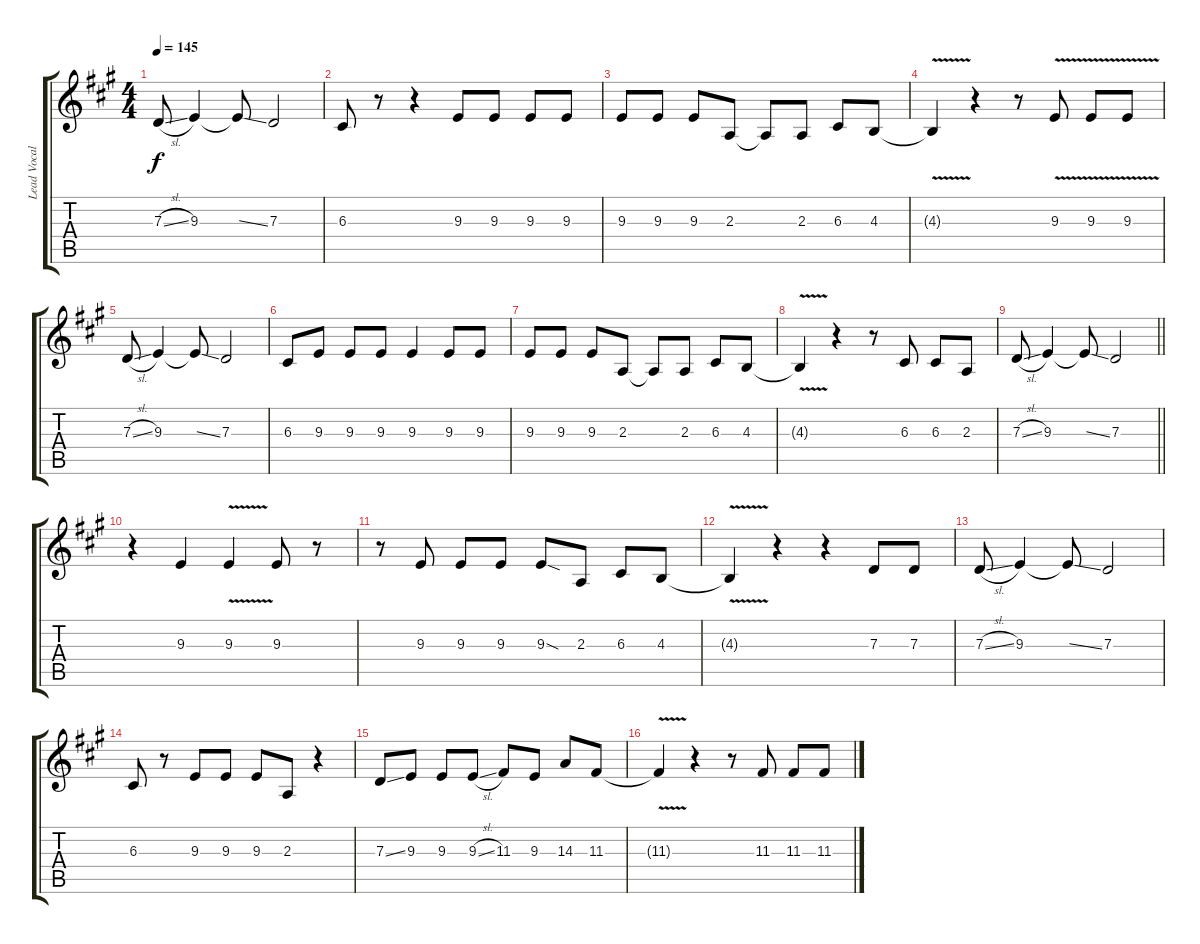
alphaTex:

\track ("Lead Vocals" "Lead Vocal") {instrument trombone}
\staff {score tabs}
\tuning (E4 B3 G3 D3 A2 E2) {hide}
\ts (4 4)
\tempo 145
\clef g2
\ks a
7.3{sl}.8{dy f} 9.3.4 9.3{ss t}.8 7.3.2 |
6.3.8 r.8 r.4 9.3.8 9.3.8 9.3.8 9.3.8 |
9.3.8 9.3.8 9.3.8 2.3.8 2.3{t}.8 2.3.8 6.3.8 4.3.8 |
4.3{v t}.4 r.4 r.8 9.3{v}.8 9.3{v}.8 9.3{v}.8 |
7.3{sl}.8 9.3.4 9.3{ss t}.8 7.3.2 |
6.3.8 9.3.8 9.3.8 9.3.8 9.3.4 9.3.8 9.3.8 |
9.3.8 9.3.8 9.3.8 2.3.8 2.3{t}.8 2.3.8 6.3.8 4.3.8 |
4.3{v t}.4 r.4 r.8 6.3.8 6.3.8 2.3.8 |
\barLineRight lightlight
7.3{sl}.8 9.3.4 9.3{ss t}.8 7.3.2 |
r.4 9.3.4 9.3{v}.4 9.3.8 r.8 |
r.8 9.3.8 9.3.8 9.3.8 9.3{sod}.8 2.3.8 6.3.8 4.3.8 |
4.3{v t}.4 r.4 r.4 7.3.8 7.3.8 |
7.3{sl}.8 9.3.4 9.3{ss t}.8 7.3.2 |
6.3.8 r.8 9.3.8 9.3.8 9.3.8 2.3.8 r.4 |
7.3{ss}.8 9.3.8 9.3.8 9.3{sl}.8 11.3.8 9.3.8 14.3.8 11.3.8 |
11.3{v t}.4 r.4 r.8 11.3.8 11.3.8 11.3.8
